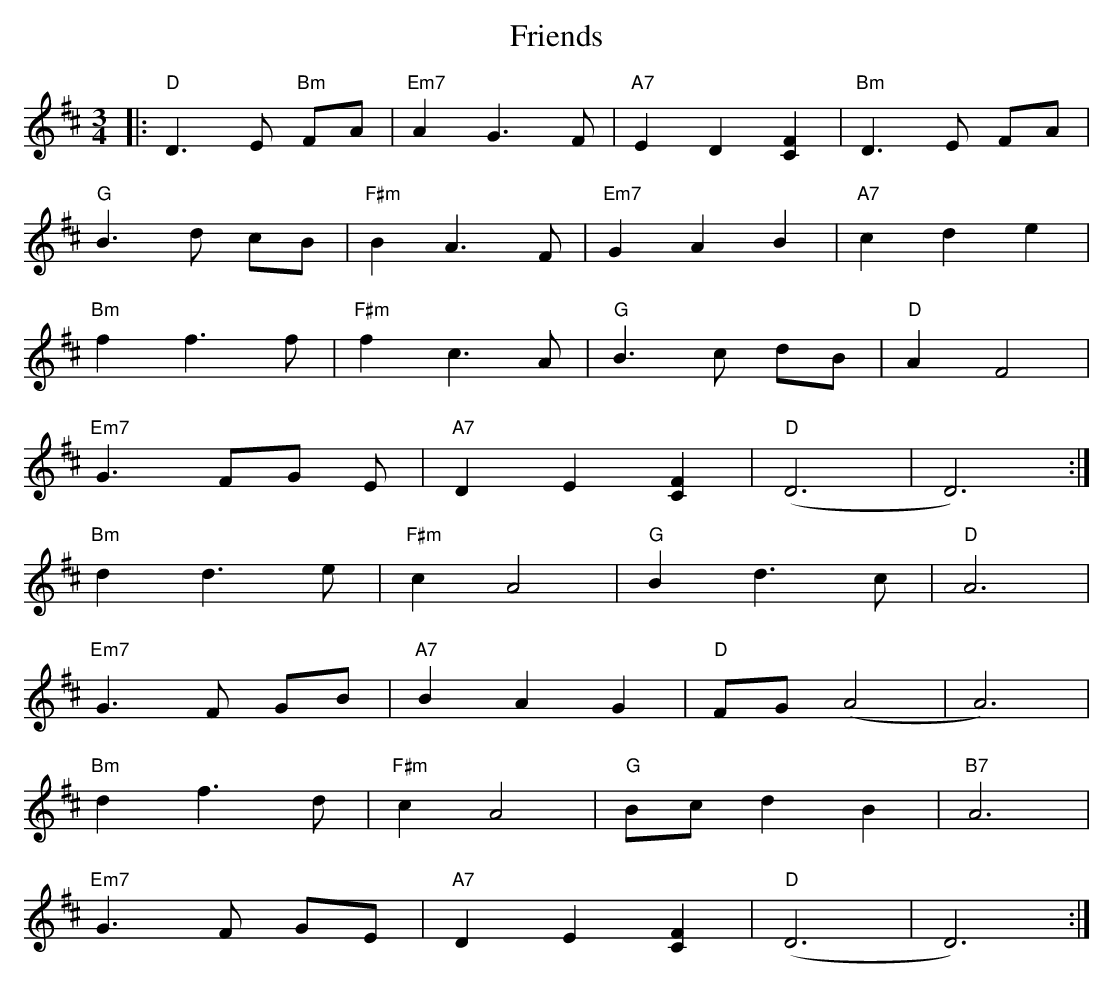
X:1
T: Friends
M: 3/4
L: 1/8
K: Dmaj
|:"D"D3 E "Bm"FA|"Em7"A2 G3 F|"A7"E2 D2 [C2F2]|"Bm"D3 E FA|
"G"B3 d cB|"F#m"B2 A3 F|"Em7"G2 A2 B2|"A7"c2 d2 e2|
"Bm"f2 f3 f|"F#m"f2 c3 A|"G"B3 c dB|"D"A2 F4|
"Em7"G3 FG E|"A7"D2 E2 [C2F2]|"D"(D6|D6):|
"Bm"d2 d3 e|"F#m"c2 A4|"G"B2 d3 c|"D"A6|
"Em7"G3 F GB|"A7"B2 A2 G2|"D"FG (A4|A6)|
"Bm"d2 f3 d|"F#m"c2 A4|"G"Bc d2 B2|"B7"A6|
"Em7"G3 F GE|"A7"D2 E2 [C2F2]|"D"(D6|D6):|
